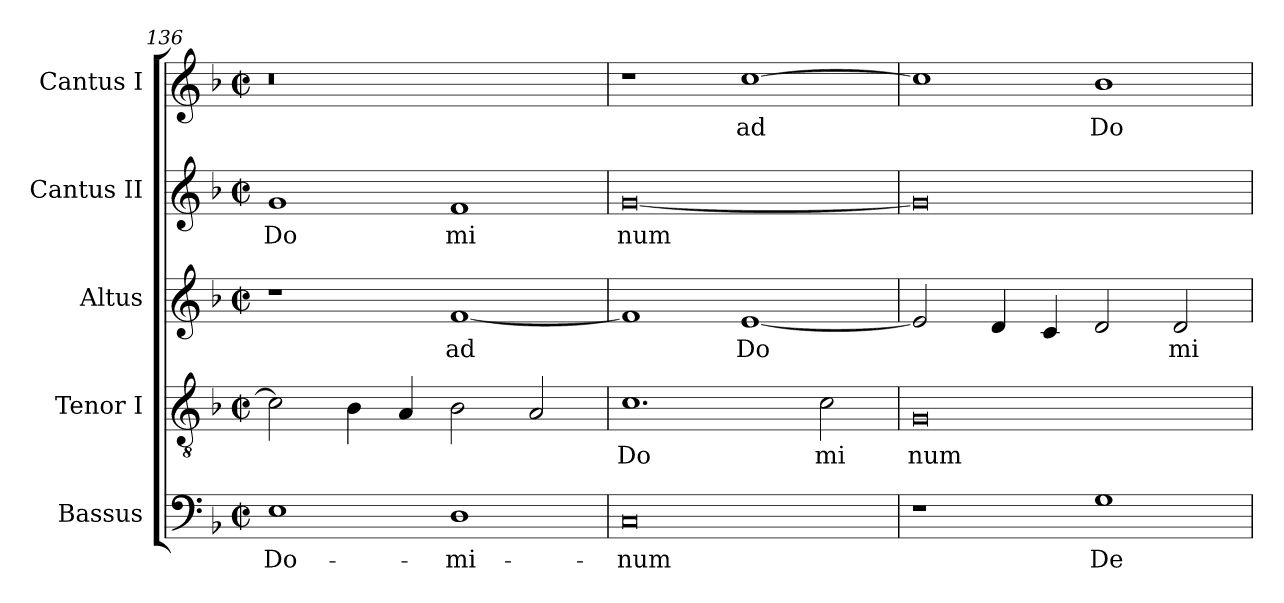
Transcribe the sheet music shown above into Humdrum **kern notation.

**kern	**text	**kern	**text	**kern	**text	**kern	**text	**kern	**text
*part5	*part5	*part4	*part4	*part3	*part3	*part2	*part2	*part1	*part1
*staff5	*staff5	*staff4	*staff4	*staff3	*staff3	*staff2	*staff2	*staff1	*staff1
*I"Bassus	*	*I"Tenor I	*	*I"Altus	*	*I"Cantus II	*	*I"Cantus I	*
*clefF4	*	*clefGv2	*	*clefG2	*	*clefG2	*	*clefG2	*
*k[b-]	*	*k[b-]	*	*k[b-]	*	*k[b-]	*	*k[b-]	*
*F:	*	*F:	*	*F:	*	*F:	*	*F:	*
*M2/2	*	*M2/2	*	*M2/2	*	*M2/2	*	*M2/2	*
*met(c|)	*	*met(c|)	*	*met(c|)	*	*met(c|)	*	*met(c|)	*
=136	=136	=136	=136	=136	=136	=136	=136	=136	=136
!	!LO:LY:b:cj	!	!	!	!	!	!LO:LY:b:cj	!	!
1E	Do-	2c\]	.	1r	.	1g	Do	0r	.
.	.	4B-\	.	.	.	.	.	.	.
.	.	4A/	.	.	.	.	.	.	.
!	!LO:LY:b:cj	!	!	!	!LO:LY:b:cj	!	!LO:LY:b:cj	!	!
1D	-mi-	2B-\	.	[>1f	ad	1f	mi	.	.
.	.	2A/	.	.	.	.	.	.	.
!!LO:LB:g=z
=137	=137	=137	=137	=137	=137	=137	=137	=137	=137
!	!LO:LY:b:cj	!	!LO:LY:b:cj	!	!	!	!LO:LY:b	!	!
0C	-num	1.c	Do	1f]	.	[<0g	num	1r	.
!	!	!	!	!	!LO:LY:b:cj	!	!	!	!LO:LY:b:cj
.	.	.	.	[<1e	Do	.	.	[>1cc	ad
!	!	!	!LO:LY:b:cj	!	!	!	!	!	!
.	.	2c\	mi	.	.	.	.	.	.
=138	=138	=138	=138	=138	=138	=138	=138	=138	=138
!	!	!	!LO:LY:b:cj	!	!	!	!	!	!
1r	.	0G	num	2e/]	.	0g]	.	1cc]	.
.	.	.	.	4d/	.	.	.	.	.
.	.	.	.	4c/	.	.	.	.	.
!	!LO:LY:b:cj	!	!	!	!	!	!	!	!LO:LY:b:cj
1G	De	.	.	2d/	.	.	.	1b-	Do-
!	!	!	!	!	!LO:LY:b:cj	!	!	!	!
.	.	.	.	2d/	mi	.	.	.	.
=	=	=	=	=	=	=	=	=	=
*-	*-	*-	*-	*-	*-	*-	*-	*-	*-
